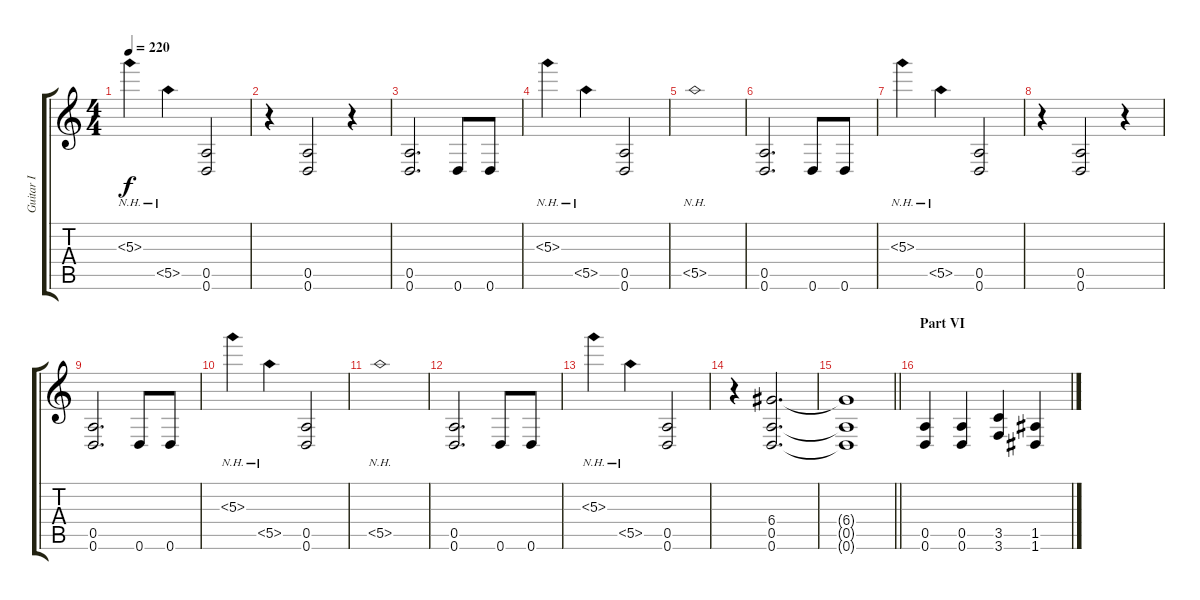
\track ("Guitar I" "Guitar I") {instrument distortionguitar}
\staff {score tabs}
\tuning (E4 B3 G3 D3 A2 D2) {hide}
\ts (4 4)
\tempo 220
\clef g2
\ks c
5.3{nh}.4{dy f} 5.5{nh}.4 (0.5 0.6).2 |
r.4 (0.5 0.6).2 r.4 |
(0.5 0.6).2{d} 0.6.8 0.6.8 |
5.3{nh}.4 5.5{nh}.4 (0.5 0.6).2 |
5.5{nh}.1 |
(0.5 0.6).2{d} 0.6.8 0.6.8 |
5.3{nh}.4 5.5{nh}.4 (0.5 0.6).2 |
r.4 (0.5 0.6).2 r.4 |
(0.5 0.6).2{d} 0.6.8 0.6.8 |
5.3{nh}.4 5.5{nh}.4 (0.5 0.6).2 |
5.5{nh}.1 |
(0.5 0.6).2{d} 0.6.8 0.6.8 |
5.3{nh}.4 5.5{nh}.4 (0.5 0.6).2 |
r.4 (6.4 0.5 0.6).2{d} |
\barLineRight lightlight
(6.4{t} 0.5{t} 0.6{t}).1 |
\section ("" "Part VI")
(0.5 0.6).4 (0.5 0.6).4 (3.5 3.6).4 (1.5 1.6).4
